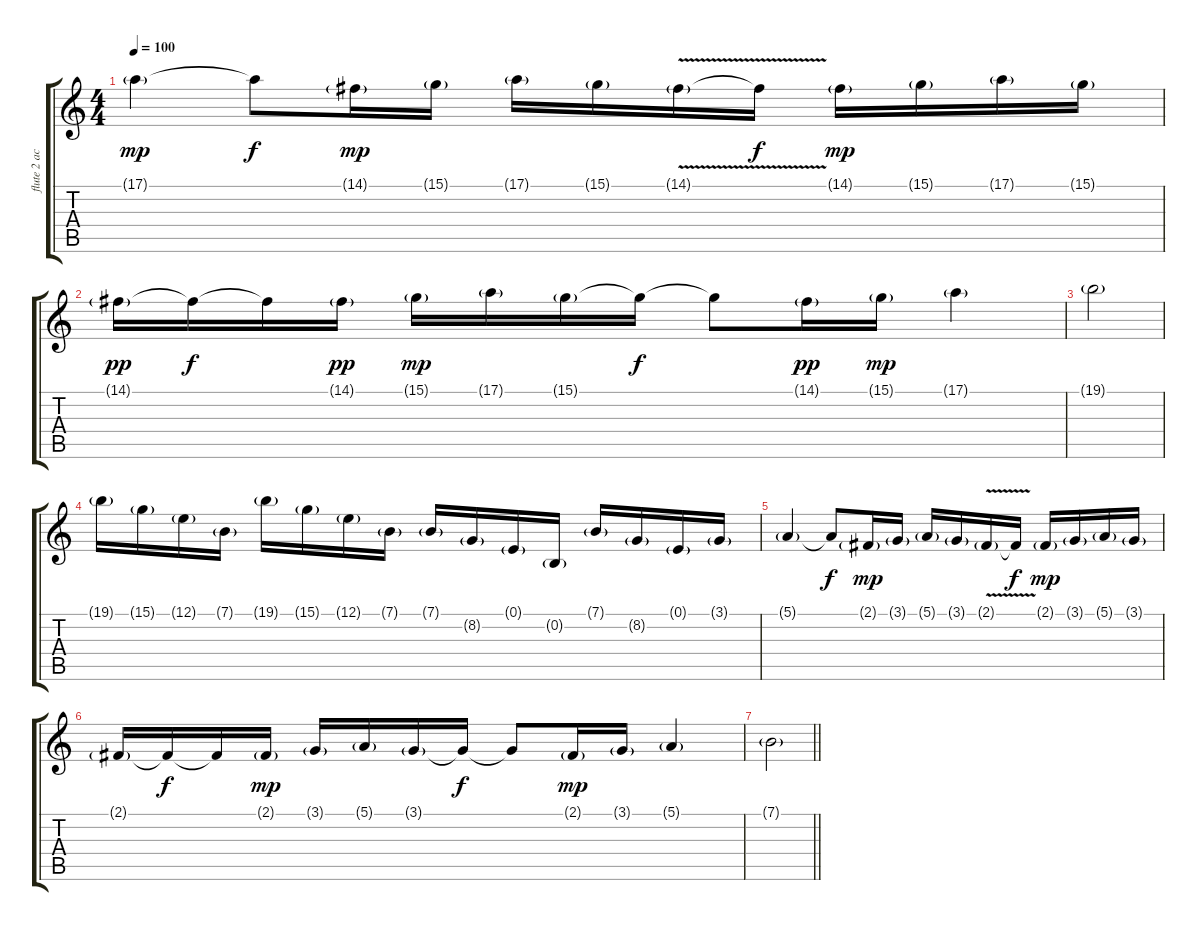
\track ("flute 2 accompagnement" "flute 2 ac") {instrument flute}
\staff {score tabs}
\tuning (E4 B3 G3 D3 A2 E2) {hide}
\ts (4 4)
\tempo 100
\clef g2
\ks c
17.1{g}.4{dy mp} 17.1{t}.8{dy f} 14.1{g}.16{dy mp} 15.1{g}.16 17.1{g}.16 15.1{g}.16 14.1{v g}.16 14.1{t}.16{dy f} 14.1{g}.16{dy mp} 15.1{g}.16 17.1{g}.16 15.1{g}.16 |
14.1{g}.16{dy pp} 14.1{t}.16{dy f} 14.1{t}.16 14.1{g}.16{dy pp} 15.1{g}.16{dy mp} 17.1{g}.16 15.1{g}.16 15.1{t}.16{dy f} 15.1{t}.8 14.1{g}.16{dy pp} 15.1{g}.16{dy mp} 17.1{g}.4 |
19.1{g}.2 |
19.1{g}.16 15.1{g}.16 12.1{g}.16 7.1{g}.16 19.1{g}.16 15.1{g}.16 12.1{g}.16 7.1{g}.16 7.1{g}.16 8.2{g}.16 0.1{g}.16 0.2{g}.16 7.1{g}.16 8.2{g}.16 0.1{g}.16 3.1{g}.16 |
5.1{g}.4 5.1{t}.8{dy f} 2.1{g}.16{dy mp} 3.1{g}.16 5.1{g}.16 3.1{g}.16 2.1{v g}.16 2.1{t}.16{dy f} 2.1{g}.16{dy mp} 3.1{g}.16 5.1{g}.16 3.1{g}.16 |
2.1{g}.16 2.1{t}.16{dy f} 2.1{t}.16 2.1{g}.16{dy mp} 3.1{g}.16 5.1{g}.16 3.1{g}.16 3.1{t}.16{dy f} 3.1{t}.8 2.1{g}.16{dy mp} 3.1{g}.16 5.1{g}.4 |
\barLineRight lightlight
7.1{g}.2
